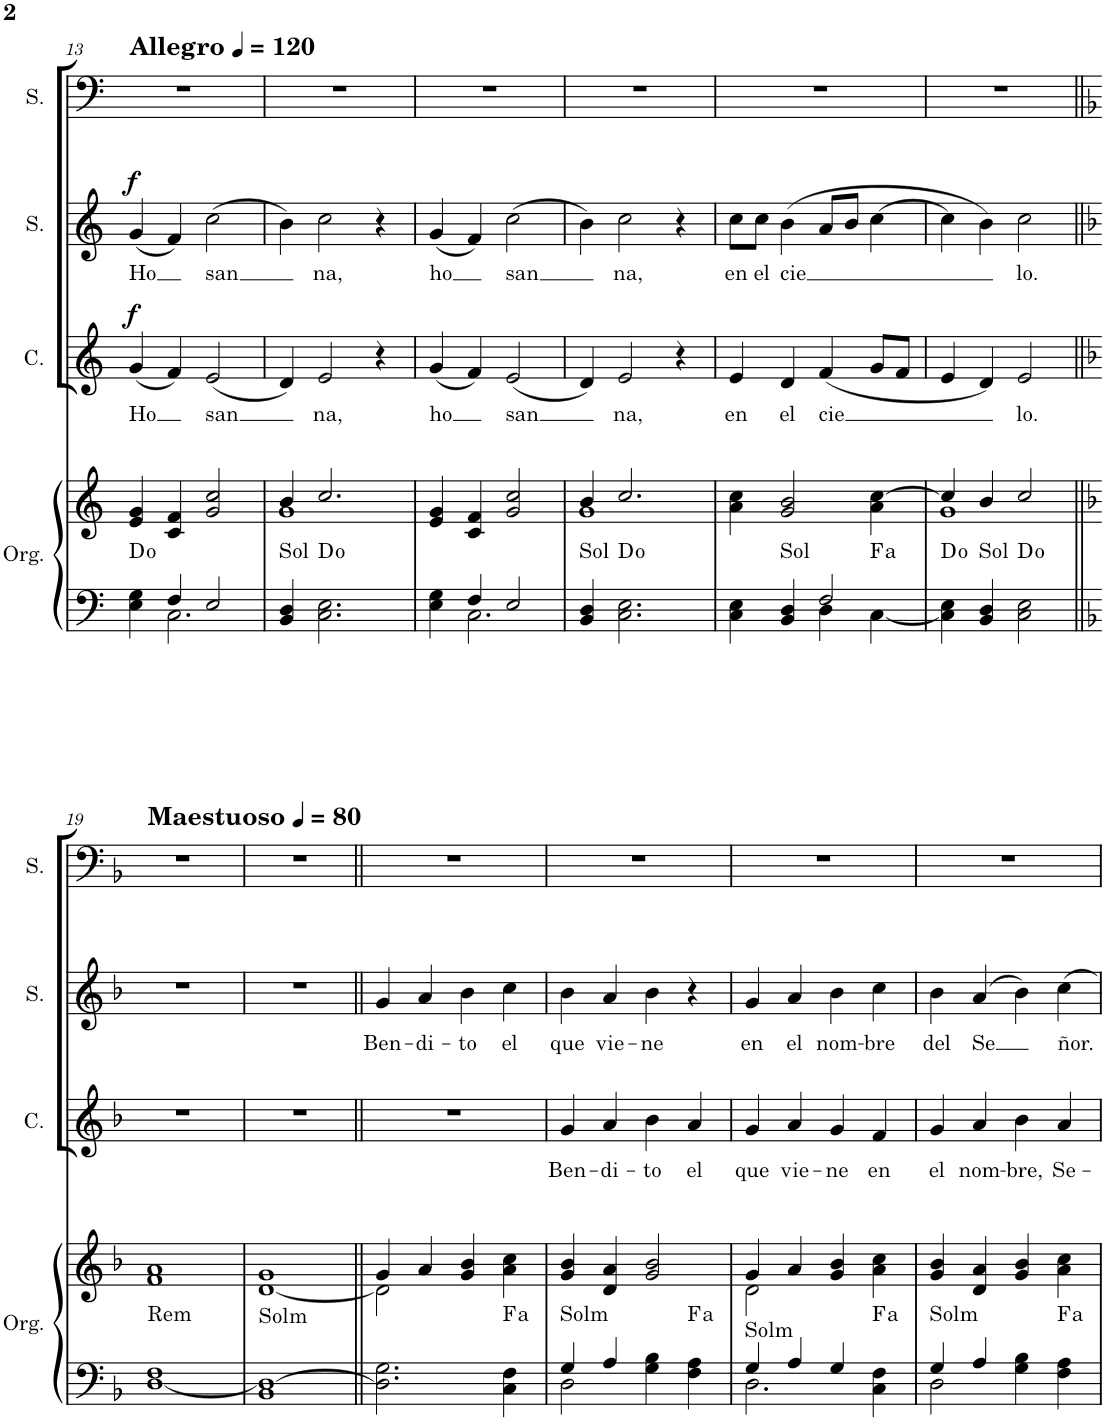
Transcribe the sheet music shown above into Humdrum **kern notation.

**kern	**kern	**harte	**kern	**text	**dynam	**kern	**text	**dynam	**kern
*part4	*part4	*part4	*part3	*part3	*part3	*part2	*part2	*part2	*part1
*staff5	*staff4	*	*staff3	*staff3	*staff3	*staff2	*staff2	*staff2	*staff1
*I"Órgano	*	*	*I"Contralto	*	*	*I"Soprano	*	*	*I"Sacerdote
*	*	*	*I'C.	*	*	*I'S.	*	*	*I'S.
!!LO:PB:g=z
*clefF4	*clefG2	*	*clefG2	*	*	*clefG2	*	*	*clefF4
*k[]	*k[]	*	*k[]	*	*	*k[]	*	*	*k[]
*M4/4	*M4/4	*	*M4/4	*	*	*M4/4	*	*	*M4/4
*MM120	*MM120	*	*MM120	*	*	*MM120	*	*	*MM120
=13	=13	=13	=13	=13	=13	=13	=13	=13	=13
*^	*	*	*	*	*	*	*	*	*
!	!	!	!	!	!	!	!	!	!	!LO:TX:a:B:t=Allegro
!	!	!	!	!	!LO:LY:b	!LO:DY:a	!	!LO:LY:b	!LO:DY:a	!
4E\ 4G\	4ryy	4e/ 4g/	D:dim	(4g/	Ho	f	(4g/	Ho	f	1r
4F/	2.C\	4c/ 4f/	.	4f/)	.	.	4f/)	.	.	.
!	!	!	!	!	!LO:LY:b	!	!	!LO:LY:b	!	!
2E/	.	2g/ 2cc/	.	(2e/	san	.	(2cc\	san	.	.
*v	*v	*	*	*	*	*	*	*	*	*
=14	=14	=14	=14	=14	=14	=14	=14	=14	=14
*	*^	*	*	*	*	*	*	*	*
!	!	!	!LO:H:kt=Sol	!	!	!	!	!	!	!
4BB/ 4D/	4b/	1g	N	4d/)	.	.	4b\)	.	.	1r
!	!	!	!	!	!LO:LY:b	!	!	!LO:LY:b	!	!
2.C\ 2.E\	2.cc/	.	D:dim	2e/	na,	.	2cc\	na,	.	.
.	.	.	.	4r	.	.	4r	.	.	.
*	*v	*v	*	*	*	*	*	*	*	*
=15	=15	=15	=15	=15	=15	=15	=15	=15	=15
*^	*	*	*	*	*	*	*	*	*
!	!	!	!	!	!LO:LY:b	!	!	!LO:LY:b	!	!
4E\ 4G\	4ryy	4e/ 4g/	.	(4g/	ho	.	(4g/	ho	.	1r
4F/	2.C\	4c/ 4f/	.	4f/)	.	.	4f/)	.	.	.
!	!	!	!	!	!LO:LY:b	!	!	!LO:LY:b	!	!
2E/	.	2g/ 2cc/	.	(2e/	san	.	(2cc\	san	.	.
*v	*v	*	*	*	*	*	*	*	*	*
=16	=16	=16	=16	=16	=16	=16	=16	=16	=16
*	*^	*	*	*	*	*	*	*	*
!	!	!	!LO:H:kt=Sol	!	!	!	!	!	!	!
4BB/ 4D/	4b/	1g	N	4d/)	.	.	4b\)	.	.	1r
!	!	!	!	!	!LO:LY:b	!	!	!LO:LY:b	!	!
2.C\ 2.E\	2.cc/	.	D:dim	2e/	na,	.	2cc\	na,	.	.
.	.	.	.	4r	.	.	4r	.	.	.
*	*v	*v	*	*	*	*	*	*	*	*
=17	=17	=17	=17	=17	=17	=17	=17	=17	=17
*^	*	*	*	*	*	*	*	*	*
!	!	!	!	!	!LO:LY:b	!	!	!LO:LY:b	!	!
4C\ 4E\	2ryy	4a\ 4cc\	.	4e/	en	.	8cc\L	en	.	1r
!	!	!	!	!	!	!	!	!LO:LY:b	!	!
.	.	.	.	.	.	.	8cc\J	el	.	.
!	!	!	!LO:H:kt=Sol	!	!LO:LY:b	!	!	!LO:LY:b	!	!
4BB/ 4D/	.	2g/ 2b/	N	4d/	el	.	(4b\	cie	.	.
!	!	!	!	!	!LO:LY:b	!	!	!	!	!
2F/	4D\	.	.	(4f/	cie	.	8a/L	.	.	.
.	.	.	.	.	.	.	8b/J	.	.	.
!	!	!	!LO:H:kt=a	!	!	!	!	!	!	!
.	[4C\	4a\ [4cc\	.	8g/L	.	.	[4cc\	.	.	.
.	.	.	.	8f/J	.	.	.	.	.	.
*v	*v	*	*	*	*	*	*	*	*	*
=18	=18	=18	=18	=18	=18	=18	=18	=18	=18
*	*^	*	*	*	*	*	*	*	*
4C\] 4E\	4cc/]	1g	D:dim	4e/	.	.	4cc\]	.	.	1r
!	!	!	!LO:H:kt=Sol	!	!	!	!	!	!	!
4BB/ 4D/	4b/	.	N	4d/)	.	.	4b\)	.	.	.
!	!	!	!	!	!LO:LY:b	!	!	!LO:LY:b	!	!
2C\ 2E\	2cc/	.	D:dim	2e/	lo.	.	2cc\	lo.	.	.
*	*v	*v	*	*	*	*	*	*	*	*
!!LO:LB:g=z
=19||	=19||	=19||	=19||	=19||	=19||	=19||	=19||	=19||	=19||
*k[b-]	*k[b-]	*	*k[b-]	*	*	*k[b-]	*	*	*k[b-]
*	*	*	*	*	*	*	*	*	*MM80
!	!	!LO:H:kt=Rem	!	!	!	!	!	!	!LO:TX:a:B:t=Maestuoso
[1D 1F	1f 1a	N	1r	.	.	1r	.	.	1r
=20	=20	=20	=20	=20	=20	=20	=20	=20	=20
!	!	!LO:H:kt=Solm	!	!	!	!	!	!	!
1BB- 1D_	[1d 1g	N	1r	.	.	1r	.	.	1r
=21||	=21||	=21||	=21||	=21||	=21||	=21||	=21||	=21||	=21||
*	*^	*	*	*	*	*	*	*	*
!	!	!	!	!	!	!	!	!LO:LY:b	!	!
2.D\] 2.G\	4g/	2d\]	.	1r	.	.	4g/	Ben-	.	1r
!	!	!	!	!	!	!	!	!LO:LY:b	!	!
.	4a/	.	.	.	.	.	4a/	-di-	.	.
!	!	!	!	!	!	!	!	!LO:LY:b	!	!
.	4g/ 4b-/	2ryy	.	.	.	.	4b-\	-to	.	.
!	!	!	!LO:H:kt=a	!	!	!	!	!LO:LY:b	!	!
4C\ 4F\	4a\ 4cc\	.	.	.	.	.	4cc\	el	.	.
=22	=22	=22	=22	=22	=22	=22	=22	=22	=22	=22
*^	*	*	*	*	*	*	*	*	*	*
!	!	!	!	!LO:H:kt=Solm	!	!LO:LY:b	!	!	!LO:LY:b	!	!
4G/	2D\	4g/ 4b-/	2.ryy	N	4g/	Ben-	.	4b-\	que	.	1r
!	!	!	!	!	!	!LO:LY:b	!	!	!LO:LY:b	!	!
4A/	.	4d/ 4a/	.	.	4a/	-di-	.	4a/	vie-	.	.
!	!	!	!	!	!	!LO:LY:b	!	!	!LO:LY:b	!	!
4G\ 4B-\	2ryy	2g/ 2b-/	.	.	4b-\	-to	.	4b-\	-ne	.	.
!	!	!	!	!LO:H:kt=a	!	!LO:LY:b	!	!	!	!	!
4F\ 4A\	.	.	4ryy	.	4a/	el	.	4r	.	.	.
=23	=23	=23	=23	=23	=23	=23	=23	=23	=23	=23	=23
!	!	!	!	!LO:H:kt=Solm	!	!LO:LY:b	!	!	!LO:LY:b	!	!
4G/	2.D\	4g/	2d\	N	4g/	que	.	4g/	en	.	1r
!	!	!	!	!	!	!LO:LY:b	!	!	!LO:LY:b	!	!
4A/	.	4a/	.	.	4a/	vie-	.	4a/	el	.	.
!	!	!	!	!	!	!LO:LY:b	!	!	!LO:LY:b	!	!
4G/	.	4g/ 4b-/	2ryy	.	4g/	-ne	.	4b-\	nom-	.	.
!	!	!	!	!LO:H:kt=a	!	!LO:LY:b	!	!	!LO:LY:b	!	!
4C\ 4F\	4ryy	4a\ 4cc\	.	.	4f/	en	.	4cc\	-bre	.	.
*	*	*v	*v	*	*	*	*	*	*	*	*
=24	=24	=24	=24	=24	=24	=24	=24	=24	=24	=24
!	!	!	!LO:H:kt=Solm	!	!LO:LY:b	!	!	!LO:LY:b	!	!
4G/	2D\	4g/ 4b-/	N	4g/	el	.	4b-\	del	.	1r
!	!	!	!	!	!LO:LY:b	!	!	!LO:LY:b	!	!
4A/	.	4d/ 4a/	.	4a/	nom-	.	(4a/	Se	.	.
!	!	!	!	!	!LO:LY:b	!	!	!	!	!
4G\ 4B-\	2ryy	4g/ 4b-/	.	4b-\	-bre,	.	4b-\)	.	.	.
!	!	!	!LO:H:kt=a	!	!LO:LY:b	!	!	!LO:LY:b	!	!
4F\ 4A\	.	4a\ 4cc\	.	4a/	Se-	.	4cc\	ñor.	.	.
*v	*v	*	*	*	*	*	*	*	*	*
=	=	=	=	=	=	=	=	=	=
*-	*-	*-	*-	*-	*-	*-	*-	*-	*-
